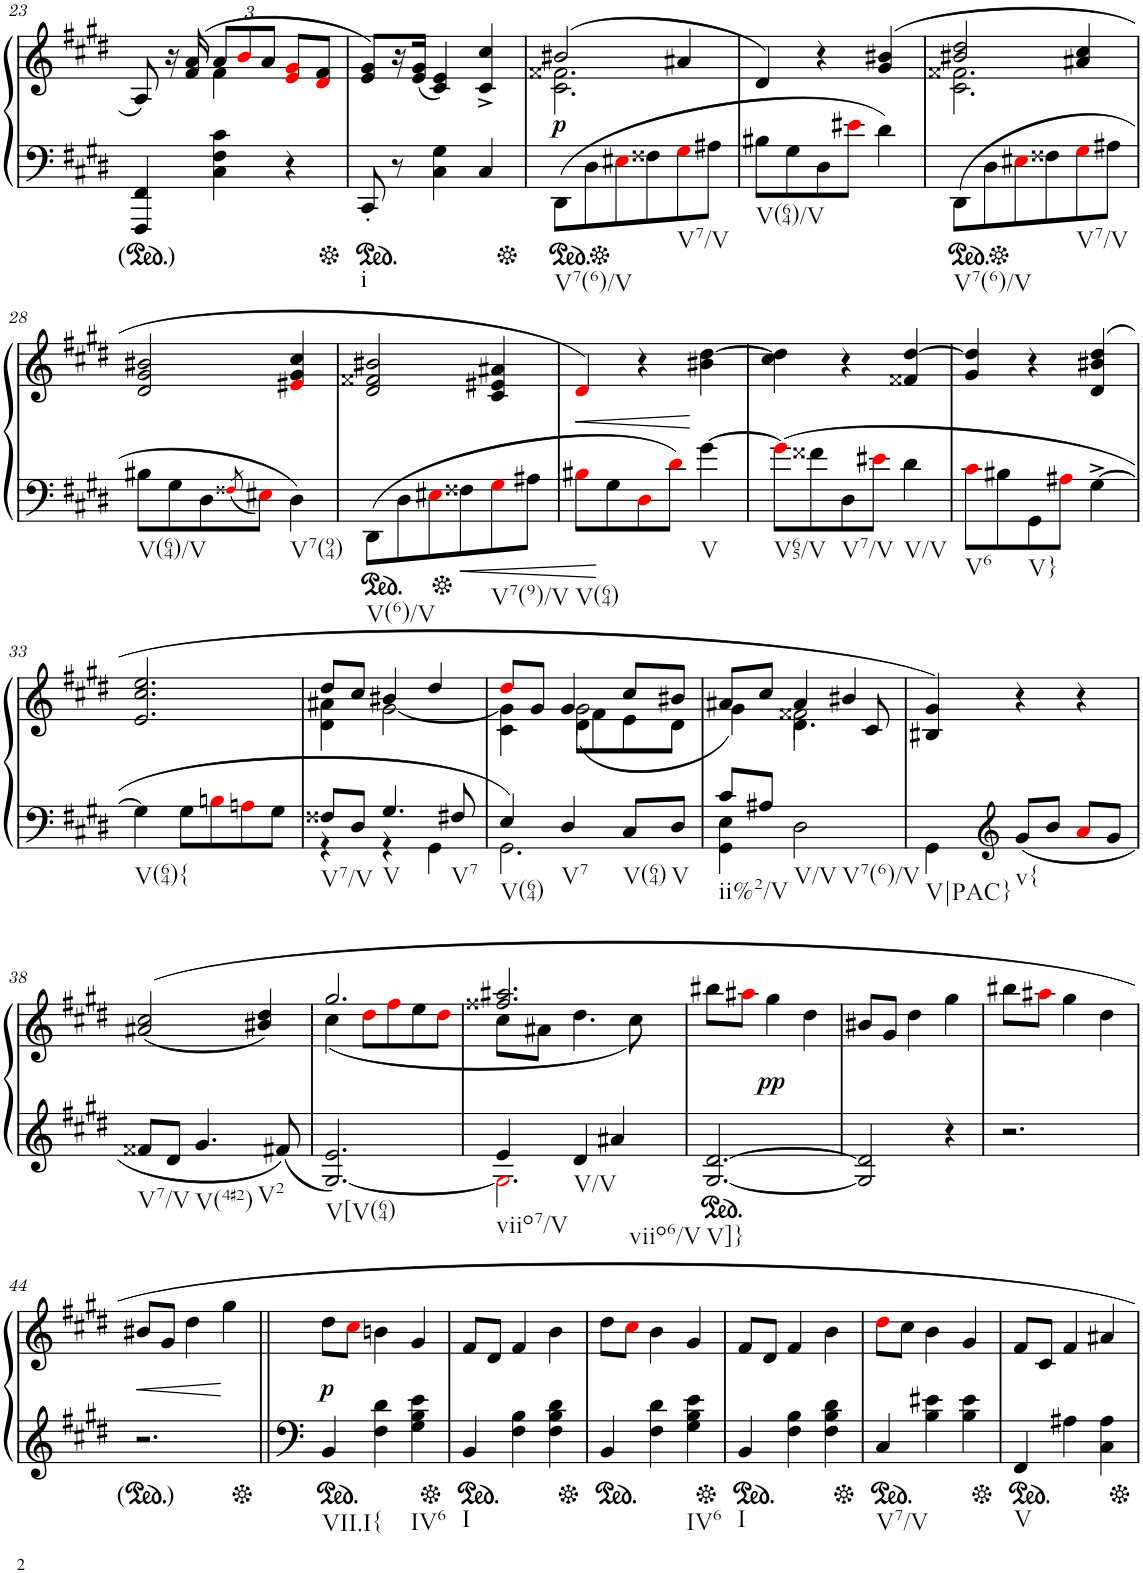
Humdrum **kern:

**kern	**kern	**dynam
*part2	*part1	*part1
*staff2	*staff1	*staff1
*I"piano	*I"piano	*
*I'Pno	*I'Pno	*
!!LO:PB:g=z
*clefF4	*clefG2	*
*k[f#c#g#d#]	*k[f#c#g#d#]	*
*c#:	*c#:	*
*M3/4	*M3/4	*
=23	=23	=23
*	*^	*
4FFF#/ 4FF#/	8A/	4ryy	.
.	16r	.	.
.	(16f#/ 16a/	.	.
*	*Xbrackettup	*	*
4C#\ 4F#\ 4c#\	12a/L	4f#\	.
.	12bi/	.	.
.	12a/J	.	.
4r	8ei/ 8g#i/L	4ryy	.
.	8d#i/ 8f#/J	.	.
*	*v	*v	*
=24	=24	=24
*ped	*	*
!LO:TX:b:t=i	!	!
8CC#'/	8e/ 8g#/L)	.
8r	16r	.
.	(16e/ 16g#/JJ	.
4C#\ 4G#\	4c#/ 4e/)	.
4C#/	4c#/^ 4cc#/^	.
=25	=25	=25
*Xped	*	*
*ped	*	*
*	*^	*
!LO:TX:b:t=V7(6)/V	!	!	!
!	!	!	!LO:DY:b
(8DD#\L	(2b#X/	2.c#\ 2.f##X\	p
8D#\	.	.	.
*Xped	*	*	*
8E#Xi\	.	.	.
8F##X\	.	.	.
!LO:TX:b:t=V7/V	!	!	!
8G#i\	4a#X/	.	.
8A#X\J	.	.	.
*	*v	*v	*
=26	=26	=26
!LO:TX:b:t=V(64)/V	!	!
8B#X\L	4d#/)	.
8G#\	.	.
8D#\	4r	.
8e#Xi\J	.	.
4d#\)	(4g#/ 4b#X/	.
=27	=27	=27
*ped	*	*
*	*^	*
!LO:TX:b:t=V7(6)/V	!	!	!
(8DD#\L	2b#X/ 2dd#/	2.c#\ 2.f##X\	.
8D#\	.	.	.
*Xped	*	*	*
8E#Xi\	.	.	.
8F##X\	.	.	.
!LO:TX:b:t=V7/V	!	!	!
8G#i\	4a#X/ 4cc#/	.	.
8A#X\J	.	.	.
*	*v	*v	*
!!LO:LB:g=z
=28	=28	=28
!LO:TX:b:t=V(64)/V	!	!
8B#X\L	2d#/ 2g#/ 2b#X/	.
8G#\	.	.
8D#\	.	.
(8qF##Xi/	.	.
8E#Xi\J)	.	.
!LO:TX:b:t=V7(94)	!	!
4D#\)	4e#Xi/ 4g#/ 4cc#/	.
=29	=29	=29
*ped	*	*
!LO:TX:b:t=V(6)/V	!	!
(8DD#\L	2d#/ 2f##X/ 2b#X/	.
8D#\	.	.
8E#Xi\	.	.
*Xped	*	*
8F##X\	.	.
!LO:TX:b:t=V7(9)/V	!	!
8G#i\	4c#/ 4e#X/ 4a#X/	.
8A#X\J	.	.
=30	=30	=30
!LO:TX:b:t=V(64)	!	!
!	!	!LO:HP:b
8B#Xi\L	4d#i/)	<
8G#\	.	.
8D#i\	4r	.
8d#i\J)	.	.
!LO:TX:b:t=V	!	!
[4g#\	4b#X\ [4dd#\	.
=31	=31	=31
!LO:TX:b:t=V65/V	!	!
(8g#i\L]	4cc#\ 4dd#\]	.
8f##X\	.	.
!LO:TX:b:t=V7/V	!	!
8D#\	4r	.
8e#Xi\J	.	.
!LO:TX:b:t=V/V	!	!
4d#\	4f##X/ [4dd#/	.
=32	=32	=32
!LO:TX:b:t=V6	!	!
8c#i\L	4g#/ 4dd#/]	.
8B#X\	.	.
!LO:TX:b:t=V}	!	!
8GG#\	4r	.
8A#Xi\J	.	.
[4G#^\	(4d#/ 4b#X/ 4dd#/	.
!!LO:LB:g=z
=33	=33	=33
!LO:TX:b:t=V(64){	!	!
4G#\]	2.e/ 2.cc#/ 2.ee/	.
8G#\L	.	.
8Bni\	.	.
8Ani\	.	.
8G#\J	.	.
=34	=34	=34
*^	*^	*
!LO:TX:b:t=V7/V	!	!	!	!
8F##X/L	4r	8dd#/L	4d#\ 4a#X\	.
8D#/J	.	8cc#/J	.	.
!LO:TX:b:t=V	!	!	!	!
4.G#/	4r	4b#X/	[2g#\	.
.	4GG#\	4dd#/	.	.
!LO:TX:b:t=V7	!	!	!	!
8F#X/	.	.	.	.
=35	=35	=35	=35	=35
*	*	*	*^	*
!LO:TX:b:t=V(64)	!	!	!	!	!
4E/)	2.GG#\	8dd#i/L	4c#\ 4g#\]	4ryy	.
.	.	8g#/J	.	.	.
!LO:TX:b:t=V7	!	!	!	!	!
4D#/	.	4g#/	8d#\L	(2g#\	.
.	.	.	8f#\	.	.
!LO:TX:b:t=V(64)	!	!	!	!	!
8C#/L	.	8cc#/L	8e\	.	.
!LO:TX:b:t=V	!	!	!	!	!
8D#/J	.	8b#X/J	8d#\J	.	.
=36	=36	=36	=36	=36	=36
!LO:TX:b:t=ii%2/V	!	!	!	!	!
8c#/L	4GG#\ 4E\	8a#X/L	4g#\)	4ryy	.
8A#X/J	.	8cc#/J	.	.	.
!LO:TX:b:t=V/V	!	!	!	!	!
!LO:TX:b:t=V7(6)/V	!	!	!	!	!
2D#\	2ryy	4a#/	2f##X\	4.d#\	.
.	.	4b#X/	.	.	.
.	.	.	.	8c#/	.
*v	*v	*	*	*	*
=37	=37	=37	=37	=37
!LO:TX:b:t=V|PAC}	!	!	!	!
*	*v	*v	*v	*
4GG#\	4B#X/ 4g#/)	.
*clefG2	*	*
!LO:TX:b:t=v{	!	!
(8g#/L	4r	.
8b/J	.	.
8ai/L	4r	.
8g#/J	.	.
!!LO:LB:g=z
=38	=38	=38
!LO:TX:b:t=V7/V	!	!
8f##X/L	(2a#X/ 2cc#/	.
8d#/J	.	.
!LO:TX:b:t=V(4#2)	!	!
!LO:TX:b:t=V2	!	!
4.g#/	.	.
.	4b#X/ 4dd#/)	.
(8f#X/)	.	.
=39	=39	=39
*	*^	*
!LO:TX:b:t=V[V(64)	!	!	!
[2.G#/ 2.e/)	2.gg#/	(4cc#\	.
.	.	8dd#i\L	.
.	.	8ff#i\	.
.	.	8ee\	.
.	.	8dd#i\J	.
=40	=40	=40	=40
*^	*	*	*
!LO:TX:b:t=viio7/V	!	!	!	!
4e/	2.G#i\]	2.ff##X/ 2.aa#X/	8cc#\L	.
.	.	.	8a#X\J	.
!LO:TX:b:t=V/V	!	!	!	!
4d#/	.	.	4.dd#\	.
!LO:TX:b:t=viio6/V	!	!	!	!
4a#X/	.	.	.	.
.	.	.	8cc#\)	.
*v	*v	*	*	*
*	*v	*v	*
=41	=41	=41
*ped	*	*
*	*^	*
!LO:TX:b:t=V]}	!	!	!
*	*v	*v	*
[2.G#/ [2.d#/	8bb#X\L	.
.	8aa#Xi\J	.
!	!	!LO:DY:b
.	4gg#\	pp
.	4dd#\	.
=42	=42	=42
2G#/] 2d#/]	8b#X/L	.
.	8g#/J	.
.	4dd#\	.
4r	4gg#\	.
=43	=43	=43
2.r	8bb#X\L	.
.	8aa#Xi\J	.
.	4gg#\	.
.	4dd#\	.
!!LO:LB:g=z
=44	=44	=44
2.r	8b#X/L	.
.	8g#/J	.
.	4dd#\	.
.	4gg#\	[
=45||	=45||	=45||
*Xped	*	*
*ped	*	*
!LO:TX:b:t=VII.I{	!	!
!	!	!LO:DY:b
4BB/	8dd#\L	p
.	8cc#i\J	.
4F#\ 4d#\	4bn\	.
!LO:TX:b:t=IV6	!	!
4G#\ 4B\ 4e\	4g#/	.
=46	=46	=46
*Xped	*	*
*ped	*	*
!LO:TX:b:t=I	!	!
4BB/	8f#/L	.
.	8d#/J	.
4F#\ 4B\	4f#/	.
4F#\ 4B\ 4d#\	4b\	.
=47	=47	=47
*Xped	*	*
*ped	*	*
4BB/	8dd#\L	.
.	8cc#i\J	.
4F#\ 4d#\	4b\	.
!LO:TX:b:t=IV6	!	!
4G#\ 4B\ 4e\	4g#/	.
=48	=48	=48
*Xped	*	*
*ped	*	*
!LO:TX:b:t=I	!	!
4BB/	8f#/L	.
.	8d#/J	.
4F#\ 4B\	4f#/	.
4F#\ 4B\ 4d#\	4b\	.
=49	=49	=49
*Xped	*	*
*ped	*	*
!LO:TX:b:t=V7/V	!	!
4C#/	8dd#i\L	.
.	8cc#\J	.
4B\ 4e#X\	4b\	.
4B\ 4e#\	4g#/	.
=50	=50	=50
*Xped	*	*
*ped	*	*
!LO:TX:b:t=V	!	!
4FF#/	8f#/L	.
.	8c#/J	.
4A#X\	4f#/	.
4C#\ 4A#\	4a#X/	.
*Xped	*	*
=	=	=
*-	*-	*-
